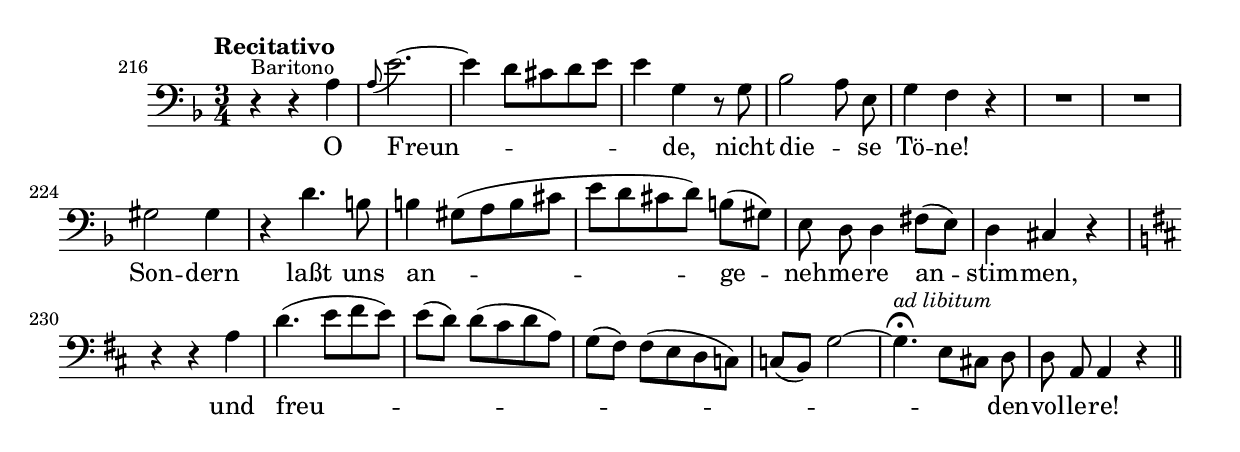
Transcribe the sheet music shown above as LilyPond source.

%% DO NOT EDIT this file manually; it is automatically
%% generated from LSR http://lsr.di.unimi.it
%% Make any changes in LSR itself, or in Documentation/snippets/new/ ,
%% and then run scripts/auxiliar/makelsr.py
%%
%% This file is in the public domain.
\version "2.18.0"

\header {
  lsrtags = "headword"

  texidoc = "
Vocal headword

"
  doctitle = "Vocal headword"
} % begin verbatim

%% http://lsr.di.unimi.it/LSR/Item?id=832
%% see also http://lilypond.org/doc/v2.18/Documentation/notation/vocal-music

% L. van Beethoven. Symphony No. 9 in D minor, op.125; Finale
% mm. 216 -- 236
% Text: F. von Schiller

\score {
  \new Staff \relative c' {
    \set Score.currentBarNumber = 216
    \bar ""  % make first bar number be shown
    \clef bass \key d \minor \time 3/4
    % \tempo "Presto"
    % \compressFullBarRests  R2.*8
    \tempo "Recitativo"
    \autoBeamOff
    r4^\markup { \small Baritono } r a
    \appoggiatura a8 e'2. ~
    e4 d8[ cis d e]
    e4 g, r8 g
    bes2 a8 e
    g4 f r
    R2.*2
    gis2 gis4
    r4 d'4. b8
    b4 gis8([ a b cis]
    e8[ d cis d)] b([ gis)]
    e8 d d4 fis8([ e)]
    d4 cis r
    \key d \major
    r4 r a'
    d4.( e8[ fis e)]
    e([ d)] d([ cis d a)]
    g8([ fis)] fis([ e d c)]
    c8([ b)] g'2~
    \once \override Script.outside-staff-priority = #1 % put fermata closer to staff
    g4.\fermata ^\markup { \small \italic "ad libitum" } e8[ cis!] d
    d8 a a4 r \bar "||"

    % \time 4/4 \tempo "Allegro assai"
    % R1
    % e''4^\f d r2
    % R1
    % e4( ^\f d2) a8([ g)]
  }
  \addlyrics {
    O Freun -- _ _ de, nicht die -- _ se Tö -- ne!
    Son -- dern laßt uns an -- _ ge -- neh -- me -- re an -- stim -- men,
    und freu -- _ _ _ _ _ _ _ den -- vol -- le -- re!
    % Freu -- de, Freu -- de,__
  }
}
